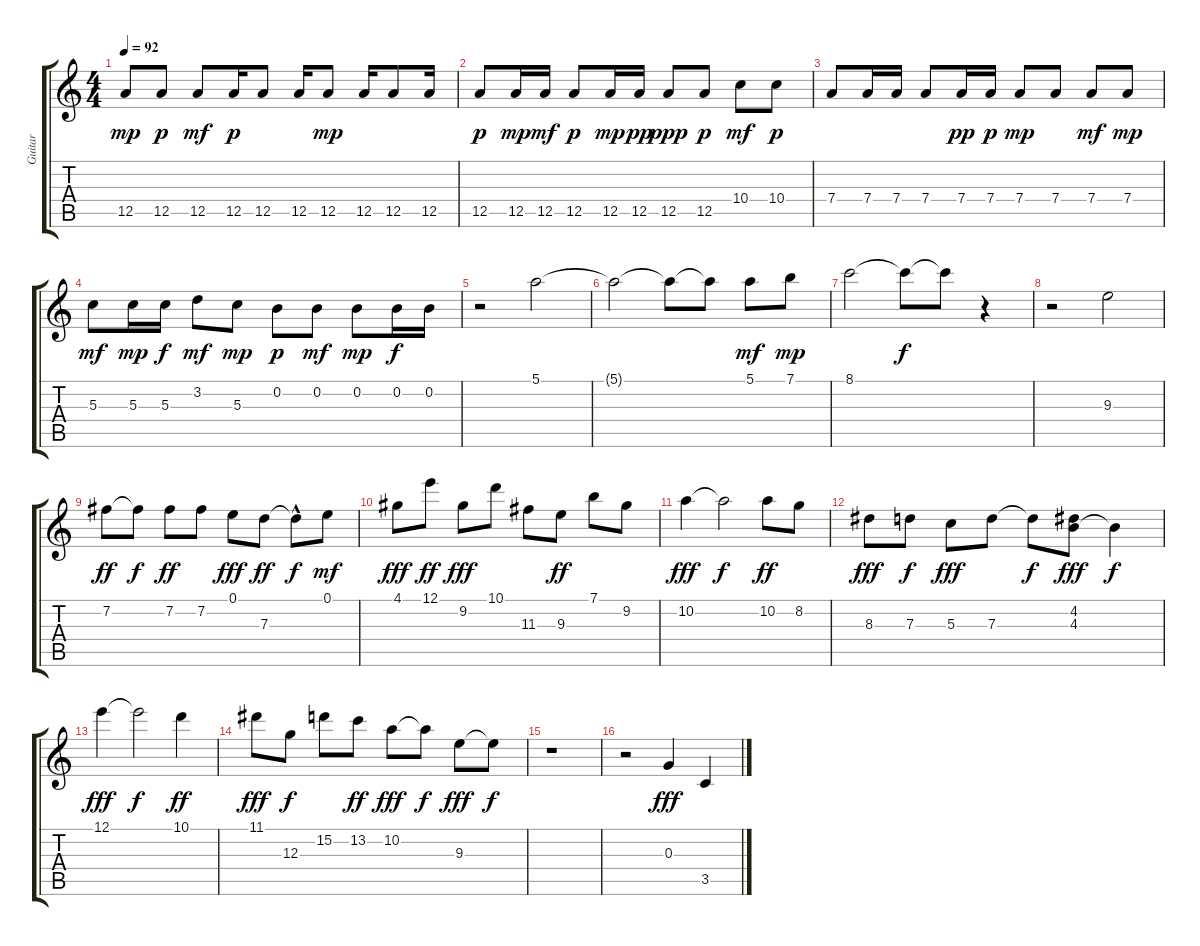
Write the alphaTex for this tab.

\track ("Guitar" "Guitar") {instrument distortionguitar}
\staff {score tabs}
\tuning (E4 B3 G3 D3 A2 E2) {hide}
\ts (4 4)
\tempo 92
\clef g2
\ks c
12.5.8{dy mp} 12.5.8{dy p} 12.5.8{dy mf} 12.5.16{dy p} 12.5.8 12.5.16 12.5.8{dy mp} 12.5.16 12.5.8 12.5.16 |
12.5.8{dy p} 12.5.16{dy mp} 12.5.16{dy mf} 12.5.8{dy p} 12.5.16{dy mp} 12.5.16{dy pp} 12.5.8{dy ppp} 12.5.8{dy p} 10.4.8{dy mf} 10.4.8{dy p} |
7.4.8 7.4.16 7.4.16 7.4.8 7.4.16{dy pp} 7.4.16{dy p} 7.4.8{dy mp} 7.4.8 7.4.8{dy mf} 7.4.8{dy mp} |
5.3.8{dy mf} 5.3.16{dy mp} 5.3.16{dy f} 3.2.8{dy mf} 5.3.8{dy mp} 0.2.8{dy p} 0.2.8{dy mf} 0.2.8{dy mp} 0.2.16{dy f} 0.2.16 |
r.2 5.1.2 |
5.1{t}.2 5.1{t}.8 5.1{t}.8 5.1.8{dy mf} 7.1.8{dy mp} |
8.1.2 8.1{t}.8{dy f} 8.1{t}.8 r.4 |
r.2 9.3.2 |
7.2.8{dy ff} 7.2{t}.8{dy f} 7.2.8{dy ff} 7.2.8 0.1.8{dy fff} 7.3.8{dy ff} 7.3{hac t}.8{dy f} 0.1.8{dy mf} |
4.1.8{dy fff} 12.1.8{dy ff} 9.2.8{dy fff} 10.1.8 11.3.8 9.3.8{dy ff} 7.1.8 9.2.8 |
10.2.4{dy fff} 10.2{t}.2{dy f} 10.2.8{dy ff} 8.2.8 |
8.3.8{dy fff} 7.3.8{dy f} 5.3.8{dy fff} 7.3.8 7.3{t}.8{dy f} (4.2 4.3).8{dy fff} 4.3{t}.4{dy f} |
12.1.4{dy fff} 12.1{t}.2{dy f} 10.1.4{dy ff} |
11.1.8{dy fff} 12.3.8{dy f} 15.2.8 13.2.8{dy ff} 10.2.8{dy fff} 10.2{t}.8{dy f} 9.3.8{dy fff} 9.3{t}.8{dy f} |
r.1 |
r.2 0.3.4{dy fff} 3.5.4
